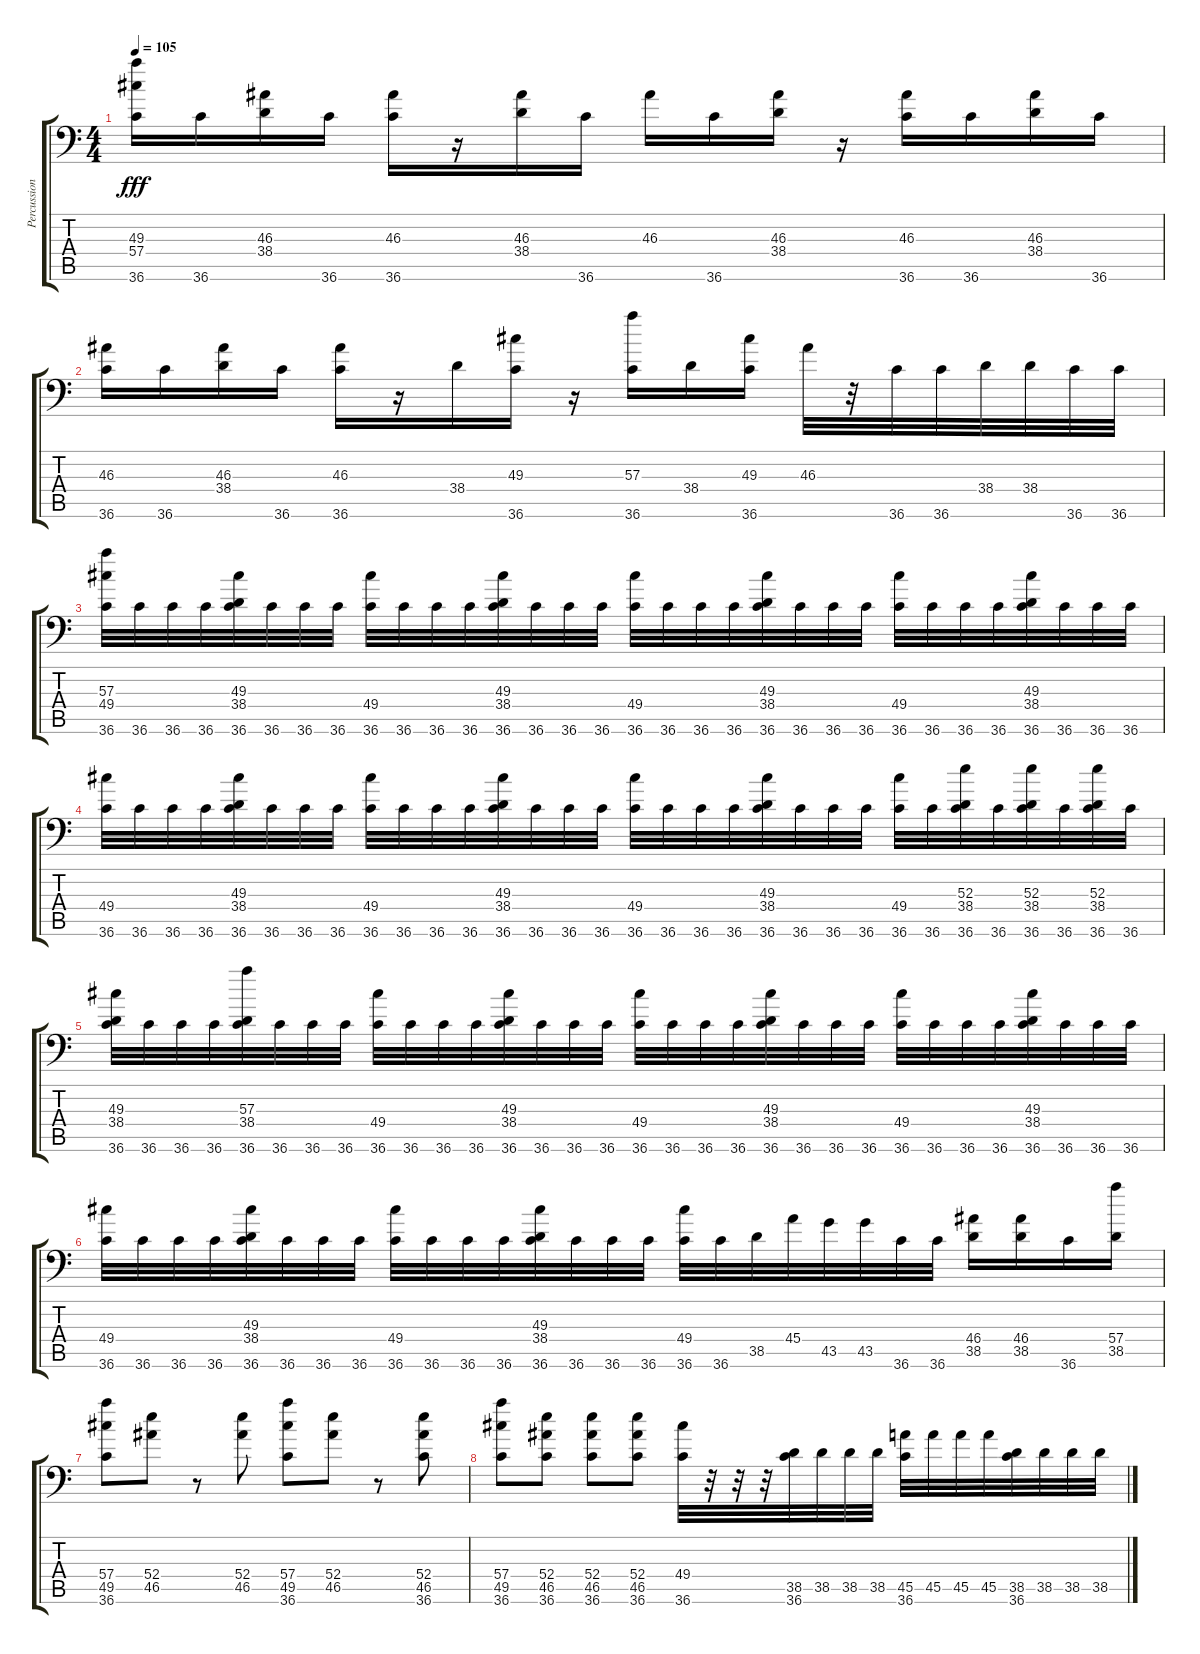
\track ("Percussion" "Percussion") {instrument acousticgrandpiano}
\staff {score tabs}
\tuning (C-1 C-1 C-1 C-1 C-1 C-1) {hide}
\ts (4 4)
\tempo 105
\clef f4
\ks c
(49.3 57.4 36.6).16{dy fff} 36.6.16 (46.3 38.4).16 36.6.16 (46.3 36.6).16 r.16 (46.3 38.4).16 36.6.16 46.3.16 36.6.16 (46.3 38.4).16 r.16 (46.3 36.6).16 36.6.16 (46.3 38.4).16 36.6.16 |
(46.3 36.6).16 36.6.16 (46.3 38.4).16 36.6.16 (46.3 36.6).16 r.16 38.4.16 (49.3 36.6).16 r.16 (57.3 36.6).16 38.4.16 (49.3 36.6).16 46.3.32 r.32 36.6.32 36.6.32 38.4.32 38.4.32 36.6.32 36.6.32 |
(57.3 49.4 36.6).32 36.6.32 36.6.32 36.6.32 (49.3 38.4 36.6).32 36.6.32 36.6.32 36.6.32 (49.4 36.6).32 36.6.32 36.6.32 36.6.32 (49.3 38.4 36.6).32 36.6.32 36.6.32 36.6.32 (49.4 36.6).32 36.6.32 36.6.32 36.6.32 (49.3 38.4 36.6).32 36.6.32 36.6.32 36.6.32 (49.4 36.6).32 36.6.32 36.6.32 36.6.32 (49.3 38.4 36.6).32 36.6.32 36.6.32 36.6.32 |
(49.4 36.6).32 36.6.32 36.6.32 36.6.32 (49.3 38.4 36.6).32 36.6.32 36.6.32 36.6.32 (49.4 36.6).32 36.6.32 36.6.32 36.6.32 (49.3 38.4 36.6).32 36.6.32 36.6.32 36.6.32 (49.4 36.6).32 36.6.32 36.6.32 36.6.32 (49.3 38.4 36.6).32 36.6.32 36.6.32 36.6.32 (49.4 36.6).32 36.6.32 (52.3 38.4 36.6).32 36.6.32 (52.3 38.4 36.6).32 36.6.32 (52.3 38.4 36.6).32 36.6.32 |
(49.3 38.4 36.6).32 36.6.32 36.6.32 36.6.32 (57.3 38.4 36.6).32 36.6.32 36.6.32 36.6.32 (49.4 36.6).32 36.6.32 36.6.32 36.6.32 (49.3 38.4 36.6).32 36.6.32 36.6.32 36.6.32 (49.4 36.6).32 36.6.32 36.6.32 36.6.32 (49.3 38.4 36.6).32 36.6.32 36.6.32 36.6.32 (49.4 36.6).32 36.6.32 36.6.32 36.6.32 (49.3 38.4 36.6).32 36.6.32 36.6.32 36.6.32 |
(49.4 36.6).32 36.6.32 36.6.32 36.6.32 (49.3 38.4 36.6).32 36.6.32 36.6.32 36.6.32 (49.4 36.6).32 36.6.32 36.6.32 36.6.32 (49.3 38.4 36.6).32 36.6.32 36.6.32 36.6.32 (49.4 36.6).32 36.6.32 38.5.32 45.4.32 43.5.32 43.5.32 36.6.32 36.6.32 (46.4 38.5).16 (46.4 38.5).16 36.6.16 (57.4 38.5).16 |
(57.4 49.5 36.6).8 (52.4 46.5).8 r.8 (52.4 46.5).8 (57.4 49.5 36.6).8 (52.4 46.5).8 r.8 (52.4 46.5 36.6).8 |
(57.4 49.5 36.6).8 (52.4 46.5 36.6).8 (52.4 46.5 36.6).8 (52.4 46.5 36.6).8 (49.4 36.6).32 r.32 r.32 r.32 (38.5 36.6).32 38.5.32 38.5.32 38.5.32 (45.5 36.6).32 45.5.32 45.5.32 45.5.32 (38.5 36.6).32 38.5.32 38.5.32 38.5.32
